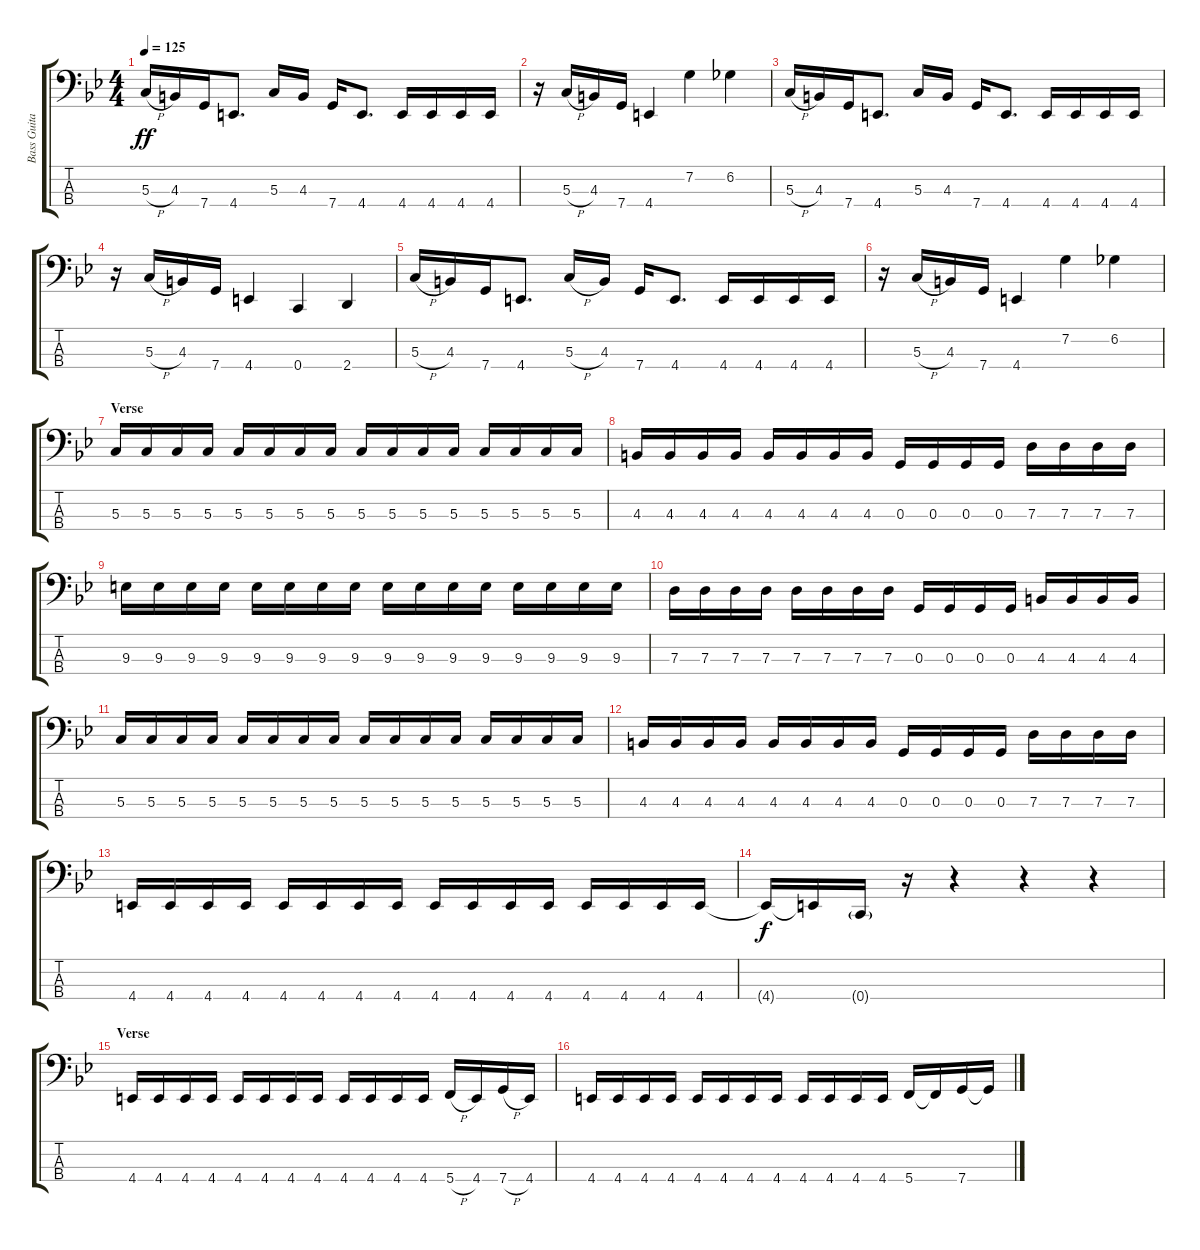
\track ("Bass Guitar" "Bass Guita") {instrument electricbasspick}
\staff {score tabs}
\tuning (F2 C2 G1 C1) {hide}
\ts (4 4)
\tempo 125
\clef f4
\ks bb
5.3{h}.16{dy ff} 4.3.16 7.4.16 4.4.8{d} 5.3.16 4.3.16 7.4.16 4.4.8{d} 4.4.16 4.4.16 4.4.16 4.4.16 |
r.16 5.3{h}.16 4.3.16 7.4.16 4.4.4 7.2.4 6.2.4 |
5.3{h}.16 4.3.16 7.4.16 4.4.8{d} 5.3.16 4.3.16 7.4.16 4.4.8{d} 4.4.16 4.4.16 4.4.16 4.4.16 |
r.16 5.3{h}.16 4.3.16 7.4.16 4.4.4 0.4.4 2.4.4 |
5.3{h}.16 4.3.16 7.4.16 4.4.8{d} 5.3{h}.16 4.3.16 7.4.16 4.4.8{d} 4.4.16 4.4.16 4.4.16 4.4.16 |
r.16 5.3{h}.16 4.3.16 7.4.16 4.4.4 7.2.4 6.2.4 |
\section ("" "Verse")
5.3.16 5.3.16 5.3.16 5.3.16 5.3.16 5.3.16 5.3.16 5.3.16 5.3.16 5.3.16 5.3.16 5.3.16 5.3.16 5.3.16 5.3.16 5.3.16 |
4.3.16 4.3.16 4.3.16 4.3.16 4.3.16 4.3.16 4.3.16 4.3.16 0.3.16 0.3.16 0.3.16 0.3.16 7.3.16 7.3.16 7.3.16 7.3.16 |
9.3.16 9.3.16 9.3.16 9.3.16 9.3.16 9.3.16 9.3.16 9.3.16 9.3.16 9.3.16 9.3.16 9.3.16 9.3.16 9.3.16 9.3.16 9.3.16 |
7.3.16 7.3.16 7.3.16 7.3.16 7.3.16 7.3.16 7.3.16 7.3.16 0.3.16 0.3.16 0.3.16 0.3.16 4.3.16 4.3.16 4.3.16 4.3.16 |
5.3.16 5.3.16 5.3.16 5.3.16 5.3.16 5.3.16 5.3.16 5.3.16 5.3.16 5.3.16 5.3.16 5.3.16 5.3.16 5.3.16 5.3.16 5.3.16 |
4.3.16 4.3.16 4.3.16 4.3.16 4.3.16 4.3.16 4.3.16 4.3.16 0.3.16 0.3.16 0.3.16 0.3.16 7.3.16 7.3.16 7.3.16 7.3.16 |
4.4.16 4.4.16 4.4.16 4.4.16 4.4.16 4.4.16 4.4.16 4.4.16 4.4.16 4.4.16 4.4.16 4.4.16 4.4.16 4.4.16 4.4.16 4.4.16 |
4.4{t}.16{dy f} 4.4{t}.16 0.4{g}.16 r.16 r.4 r.4 r.4 |
\section ("" "Verse")
4.4.16 4.4.16 4.4.16 4.4.16 4.4.16 4.4.16 4.4.16 4.4.16 4.4.16 4.4.16 4.4.16 4.4.16 5.4{h}.16 4.4.16 7.4{h}.16 4.4.16 |
4.4.16 4.4.16 4.4.16 4.4.16 4.4.16 4.4.16 4.4.16 4.4.16 4.4.16 4.4.16 4.4.16 4.4.16 5.4.16 5.4{t}.16 7.4.16 7.4{t}.16
